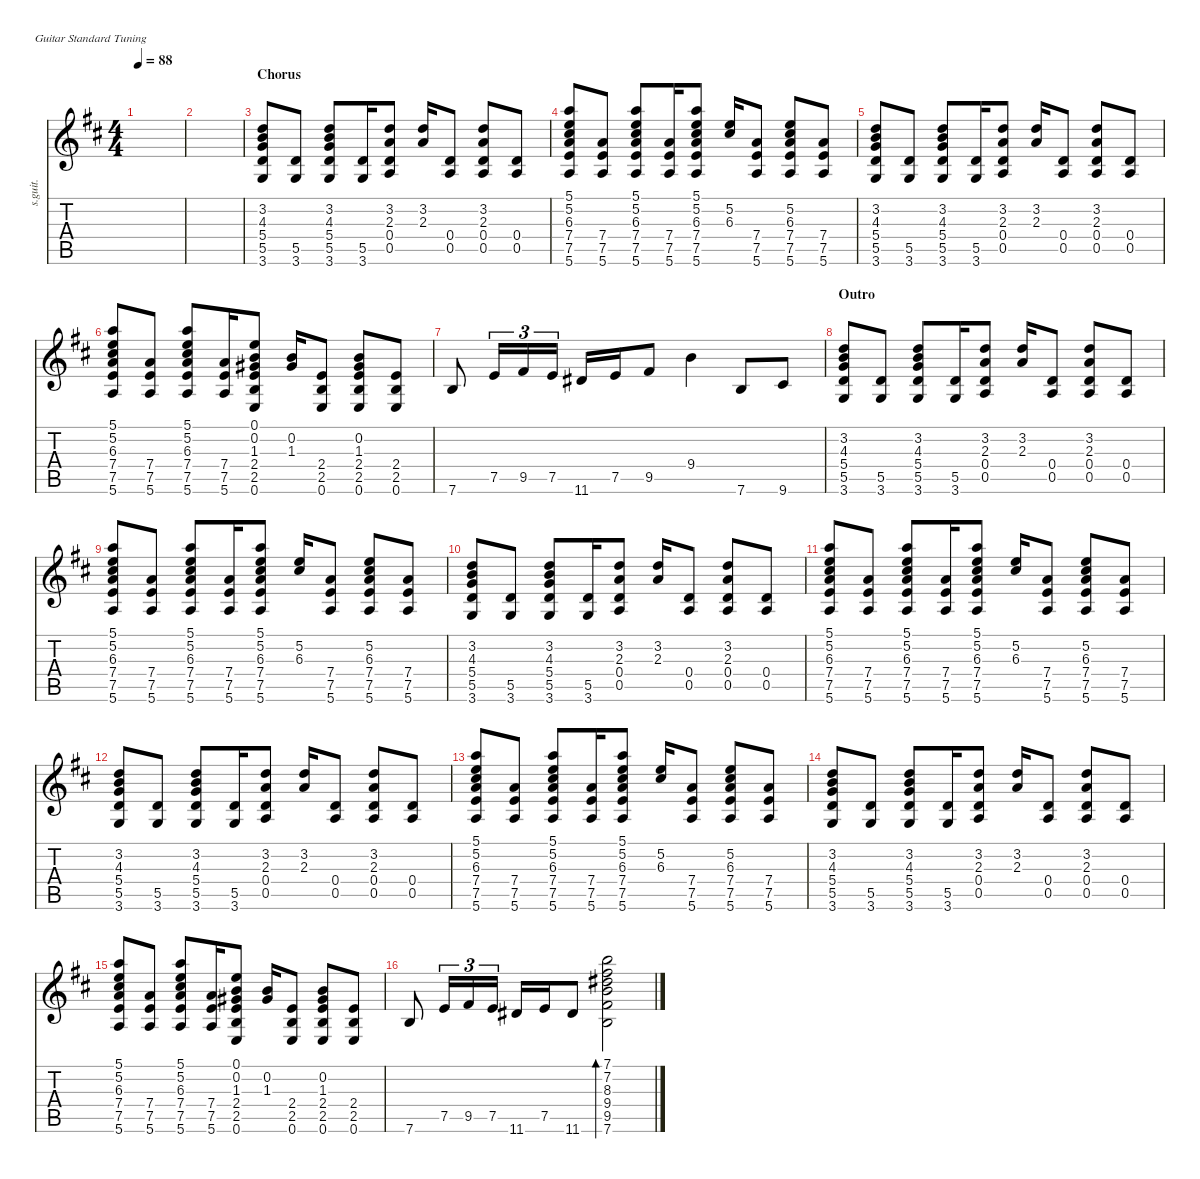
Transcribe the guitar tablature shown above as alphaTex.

\defaultSystemsLayout 4
\hideDynamics
\bracketExtendMode nobrackets
\otherSystemsTrackNameOrientation horizontal
\track ("Steel Guitar" "s.guit.") {instrument acousticguitarsteel}
\staff {score tabs}
\tuning (E4 B3 G3 D3 A2 E2)
\ts (4 4)
\tempo 88
\clef g2
\ks d
|
|
\section ("" "Chorus")
(3.6{acc forcenatural} 5.5{acc forcenatural} 5.4{acc forcenatural} 3.2{acc forcenatural} 4.3{acc forcenatural}).8 (3.6{acc forcenatural} 5.5{acc forcenatural}).8 (3.6{acc forcenatural} 5.5{acc forcenatural} 5.4{acc forcenatural} 4.3{acc forcenatural} 3.2{acc forcenatural}).8 (3.6{acc forcenatural} 5.5{acc forcenatural}).16 (0.5{acc forcenatural} 0.4{acc forcenatural} 2.3{acc forcenatural} 3.2{acc forcenatural}).8 (3.2{acc forcenatural} 2.3{acc forcenatural}).16 (0.5{acc forcenatural} 0.4{acc forcenatural}).8 (2.3{acc forcenatural} 3.2{acc forcenatural} 0.4{acc forcenatural} 0.5{acc forcenatural}).8 (0.5{acc forcenatural} 0.4{acc forcenatural}).8 |
(7.5{acc forcenatural} 7.4{acc forcenatural} 5.2{acc forcenatural} 6.3{acc #} 5.1{acc forcenatural} 5.6{acc forcenatural}).8 (7.5{acc forcenatural} 7.4{acc forcenatural} 5.6{acc forcenatural}).8 (7.5{acc forcenatural} 7.4{acc forcenatural} 6.3{acc #} 5.2{acc forcenatural} 5.1{acc forcenatural} 5.6{acc forcenatural}).8 (7.5{acc forcenatural} 7.4{acc forcenatural} 5.6{acc forcenatural}).16 (7.5{acc forcenatural} 7.4{acc forcenatural} 6.3{acc #} 5.2{acc forcenatural} 5.1{acc forcenatural} 5.6{acc forcenatural}).8 (5.2{acc forcenatural} 6.3{acc #}).16 (7.5{acc forcenatural} 7.4{acc forcenatural} 5.6{acc forcenatural}).8 (6.3{acc #} 5.2{acc forcenatural} 7.4{acc forcenatural} 7.5{acc forcenatural} 5.6{acc forcenatural}).8 (7.5{acc forcenatural} 7.4{acc forcenatural} 5.6{acc forcenatural}).8 |
(3.6{acc forcenatural} 5.5{acc forcenatural} 5.4{acc forcenatural} 3.2{acc forcenatural} 4.3{acc forcenatural}).8 (3.6{acc forcenatural} 5.5{acc forcenatural}).8 (3.6{acc forcenatural} 5.5{acc forcenatural} 5.4{acc forcenatural} 4.3{acc forcenatural} 3.2{acc forcenatural}).8 (3.6{acc forcenatural} 5.5{acc forcenatural}).16 (0.5{acc forcenatural} 0.4{acc forcenatural} 2.3{acc forcenatural} 3.2{acc forcenatural}).8 (3.2{acc forcenatural} 2.3{acc forcenatural}).16 (0.5{acc forcenatural} 0.4{acc forcenatural}).8 (2.3{acc forcenatural} 3.2{acc forcenatural} 0.4{acc forcenatural} 0.5{acc forcenatural}).8 (0.5{acc forcenatural} 0.4{acc forcenatural}).8 |
(7.5{acc forcenatural} 7.4{acc forcenatural} 5.2{acc forcenatural} 6.3{acc #} 5.1{acc forcenatural} 5.6{acc forcenatural}).8 (7.5{acc forcenatural} 7.4{acc forcenatural} 5.6{acc forcenatural}).8 (7.5{acc forcenatural} 7.4{acc forcenatural} 6.3{acc #} 5.2{acc forcenatural} 5.1{acc forcenatural} 5.6{acc forcenatural}).8 (7.5{acc forcenatural} 7.4{acc forcenatural} 5.6{acc forcenatural}).16 (2.5{acc forcenatural} 2.4{acc forcenatural} 1.3{acc #} 0.2{acc forcenatural} 0.1{acc forcenatural} 0.6{acc forcenatural}).8 (0.2{acc forcenatural} 1.3{acc #}).16 (2.5{acc forcenatural} 2.4{acc forcenatural} 0.6{acc forcenatural}).8 (1.3{acc #} 0.2{acc forcenatural} 2.4{acc forcenatural} 2.5{acc forcenatural} 0.6{acc forcenatural}).8 (2.5{acc forcenatural} 2.4{acc forcenatural} 0.6{acc forcenatural}).8 |
7.6{acc forcenatural}.8 7.5{acc forcenatural}.16{tu (3 2)} 9.5{acc #}.16{tu (3 2)} 7.5{acc forcenatural}.16{tu (3 2)} 11.6{acc #}.16 7.5{acc forcenatural}.16 9.5{acc #}.8 9.4{acc forcenatural}.4 7.6{acc forcenatural}.8 9.6{acc #}.8 |
\section ("" "Outro")
(3.6{acc forcenatural} 5.5{acc forcenatural} 5.4{acc forcenatural} 3.2{acc forcenatural} 4.3{acc forcenatural}).8 (3.6{acc forcenatural} 5.5{acc forcenatural}).8 (3.6{acc forcenatural} 5.5{acc forcenatural} 5.4{acc forcenatural} 4.3{acc forcenatural} 3.2{acc forcenatural}).8 (3.6{acc forcenatural} 5.5{acc forcenatural}).16 (0.5{acc forcenatural} 0.4{acc forcenatural} 2.3{acc forcenatural} 3.2{acc forcenatural}).8 (3.2{acc forcenatural} 2.3{acc forcenatural}).16 (0.5{acc forcenatural} 0.4{acc forcenatural}).8 (2.3{acc forcenatural} 3.2{acc forcenatural} 0.4{acc forcenatural} 0.5{acc forcenatural}).8 (0.5{acc forcenatural} 0.4{acc forcenatural}).8 |
(7.5{acc forcenatural} 7.4{acc forcenatural} 5.2{acc forcenatural} 6.3{acc #} 5.1{acc forcenatural} 5.6{acc forcenatural}).8 (7.5{acc forcenatural} 7.4{acc forcenatural} 5.6{acc forcenatural}).8 (7.5{acc forcenatural} 7.4{acc forcenatural} 6.3{acc #} 5.2{acc forcenatural} 5.1{acc forcenatural} 5.6{acc forcenatural}).8 (7.5{acc forcenatural} 7.4{acc forcenatural} 5.6{acc forcenatural}).16 (7.5{acc forcenatural} 7.4{acc forcenatural} 6.3{acc #} 5.2{acc forcenatural} 5.1{acc forcenatural} 5.6{acc forcenatural}).8 (5.2{acc forcenatural} 6.3{acc #}).16 (7.5{acc forcenatural} 7.4{acc forcenatural} 5.6{acc forcenatural}).8 (6.3{acc #} 5.2{acc forcenatural} 7.4{acc forcenatural} 7.5{acc forcenatural} 5.6{acc forcenatural}).8 (7.5{acc forcenatural} 7.4{acc forcenatural} 5.6{acc forcenatural}).8 |
(3.6{acc forcenatural} 5.5{acc forcenatural} 5.4{acc forcenatural} 3.2{acc forcenatural} 4.3{acc forcenatural}).8 (3.6{acc forcenatural} 5.5{acc forcenatural}).8 (3.6{acc forcenatural} 5.5{acc forcenatural} 5.4{acc forcenatural} 4.3{acc forcenatural} 3.2{acc forcenatural}).8 (3.6{acc forcenatural} 5.5{acc forcenatural}).16 (0.5{acc forcenatural} 0.4{acc forcenatural} 2.3{acc forcenatural} 3.2{acc forcenatural}).8 (3.2{acc forcenatural} 2.3{acc forcenatural}).16 (0.5{acc forcenatural} 0.4{acc forcenatural}).8 (2.3{acc forcenatural} 3.2{acc forcenatural} 0.4{acc forcenatural} 0.5{acc forcenatural}).8 (0.5{acc forcenatural} 0.4{acc forcenatural}).8 |
(7.5{acc forcenatural} 7.4{acc forcenatural} 5.2{acc forcenatural} 6.3{acc #} 5.1{acc forcenatural} 5.6{acc forcenatural}).8 (7.5{acc forcenatural} 7.4{acc forcenatural} 5.6{acc forcenatural}).8 (7.5{acc forcenatural} 7.4{acc forcenatural} 6.3{acc #} 5.2{acc forcenatural} 5.1{acc forcenatural} 5.6{acc forcenatural}).8 (7.5{acc forcenatural} 7.4{acc forcenatural} 5.6{acc forcenatural}).16 (7.5{acc forcenatural} 7.4{acc forcenatural} 6.3{acc #} 5.2{acc forcenatural} 5.1{acc forcenatural} 5.6{acc forcenatural}).8 (5.2{acc forcenatural} 6.3{acc #}).16 (7.5{acc forcenatural} 7.4{acc forcenatural} 5.6{acc forcenatural}).8 (6.3{acc #} 5.2{acc forcenatural} 7.4{acc forcenatural} 7.5{acc forcenatural} 5.6{acc forcenatural}).8 (7.5{acc forcenatural} 7.4{acc forcenatural} 5.6{acc forcenatural}).8 |
(3.6{acc forcenatural} 5.5{acc forcenatural} 5.4{acc forcenatural} 3.2{acc forcenatural} 4.3{acc forcenatural}).8 (3.6{acc forcenatural} 5.5{acc forcenatural}).8 (3.6{acc forcenatural} 5.5{acc forcenatural} 5.4{acc forcenatural} 4.3{acc forcenatural} 3.2{acc forcenatural}).8 (3.6{acc forcenatural} 5.5{acc forcenatural}).16 (0.5{acc forcenatural} 0.4{acc forcenatural} 2.3{acc forcenatural} 3.2{acc forcenatural}).8 (3.2{acc forcenatural} 2.3{acc forcenatural}).16 (0.5{acc forcenatural} 0.4{acc forcenatural}).8 (2.3{acc forcenatural} 3.2{acc forcenatural} 0.4{acc forcenatural} 0.5{acc forcenatural}).8 (0.5{acc forcenatural} 0.4{acc forcenatural}).8 |
(7.5{acc forcenatural} 7.4{acc forcenatural} 5.2{acc forcenatural} 6.3{acc #} 5.1{acc forcenatural} 5.6{acc forcenatural}).8 (7.5{acc forcenatural} 7.4{acc forcenatural} 5.6{acc forcenatural}).8 (7.5{acc forcenatural} 7.4{acc forcenatural} 6.3{acc #} 5.2{acc forcenatural} 5.1{acc forcenatural} 5.6{acc forcenatural}).8 (7.5{acc forcenatural} 7.4{acc forcenatural} 5.6{acc forcenatural}).16 (7.5{acc forcenatural} 7.4{acc forcenatural} 6.3{acc #} 5.2{acc forcenatural} 5.1{acc forcenatural} 5.6{acc forcenatural}).8 (5.2{acc forcenatural} 6.3{acc #}).16 (7.5{acc forcenatural} 7.4{acc forcenatural} 5.6{acc forcenatural}).8 (6.3{acc #} 5.2{acc forcenatural} 7.4{acc forcenatural} 7.5{acc forcenatural} 5.6{acc forcenatural}).8 (7.5{acc forcenatural} 7.4{acc forcenatural} 5.6{acc forcenatural}).8 |
(3.6{acc forcenatural} 5.5{acc forcenatural} 5.4{acc forcenatural} 3.2{acc forcenatural} 4.3{acc forcenatural}).8 (3.6{acc forcenatural} 5.5{acc forcenatural}).8 (3.6{acc forcenatural} 5.5{acc forcenatural} 5.4{acc forcenatural} 4.3{acc forcenatural} 3.2{acc forcenatural}).8 (3.6{acc forcenatural} 5.5{acc forcenatural}).16 (0.5{acc forcenatural} 0.4{acc forcenatural} 2.3{acc forcenatural} 3.2{acc forcenatural}).8 (3.2{acc forcenatural} 2.3{acc forcenatural}).16 (0.5{acc forcenatural} 0.4{acc forcenatural}).8 (2.3{acc forcenatural} 3.2{acc forcenatural} 0.4{acc forcenatural} 0.5{acc forcenatural}).8 (0.5{acc forcenatural} 0.4{acc forcenatural}).8 |
(7.5{acc forcenatural} 7.4{acc forcenatural} 5.2{acc forcenatural} 6.3{acc #} 5.1{acc forcenatural} 5.6{acc forcenatural}).8 (7.5{acc forcenatural} 7.4{acc forcenatural} 5.6{acc forcenatural}).8 (7.5{acc forcenatural} 7.4{acc forcenatural} 6.3{acc #} 5.2{acc forcenatural} 5.1{acc forcenatural} 5.6{acc forcenatural}).8 (7.5{acc forcenatural} 7.4{acc forcenatural} 5.6{acc forcenatural}).16 (2.5{acc forcenatural} 2.4{acc forcenatural} 1.3{acc #} 0.2{acc forcenatural} 0.1{acc forcenatural} 0.6{acc forcenatural}).8 (0.2{acc forcenatural} 1.3{acc #}).16 (2.5{acc forcenatural} 2.4{acc forcenatural} 0.6{acc forcenatural}).8 (1.3{acc #} 0.2{acc forcenatural} 2.4{acc forcenatural} 2.5{acc forcenatural} 0.6{acc forcenatural}).8 (2.5{acc forcenatural} 2.4{acc forcenatural} 0.6{acc forcenatural}).8 |
7.6{acc forcenatural}.8 7.5{acc forcenatural}.16{tu (3 2)} 9.5{acc #}.16{tu (3 2)} 7.5{acc forcenatural}.16{tu (3 2)} 11.6{acc #}.16 7.5{acc forcenatural}.16 11.6{acc #}.8 (7.6{acc forcenatural} 9.5{acc #} 9.4{acc forcenatural} 8.3{acc #} 7.2{acc #} 7.1{acc forcenatural}).2{bd 169}
